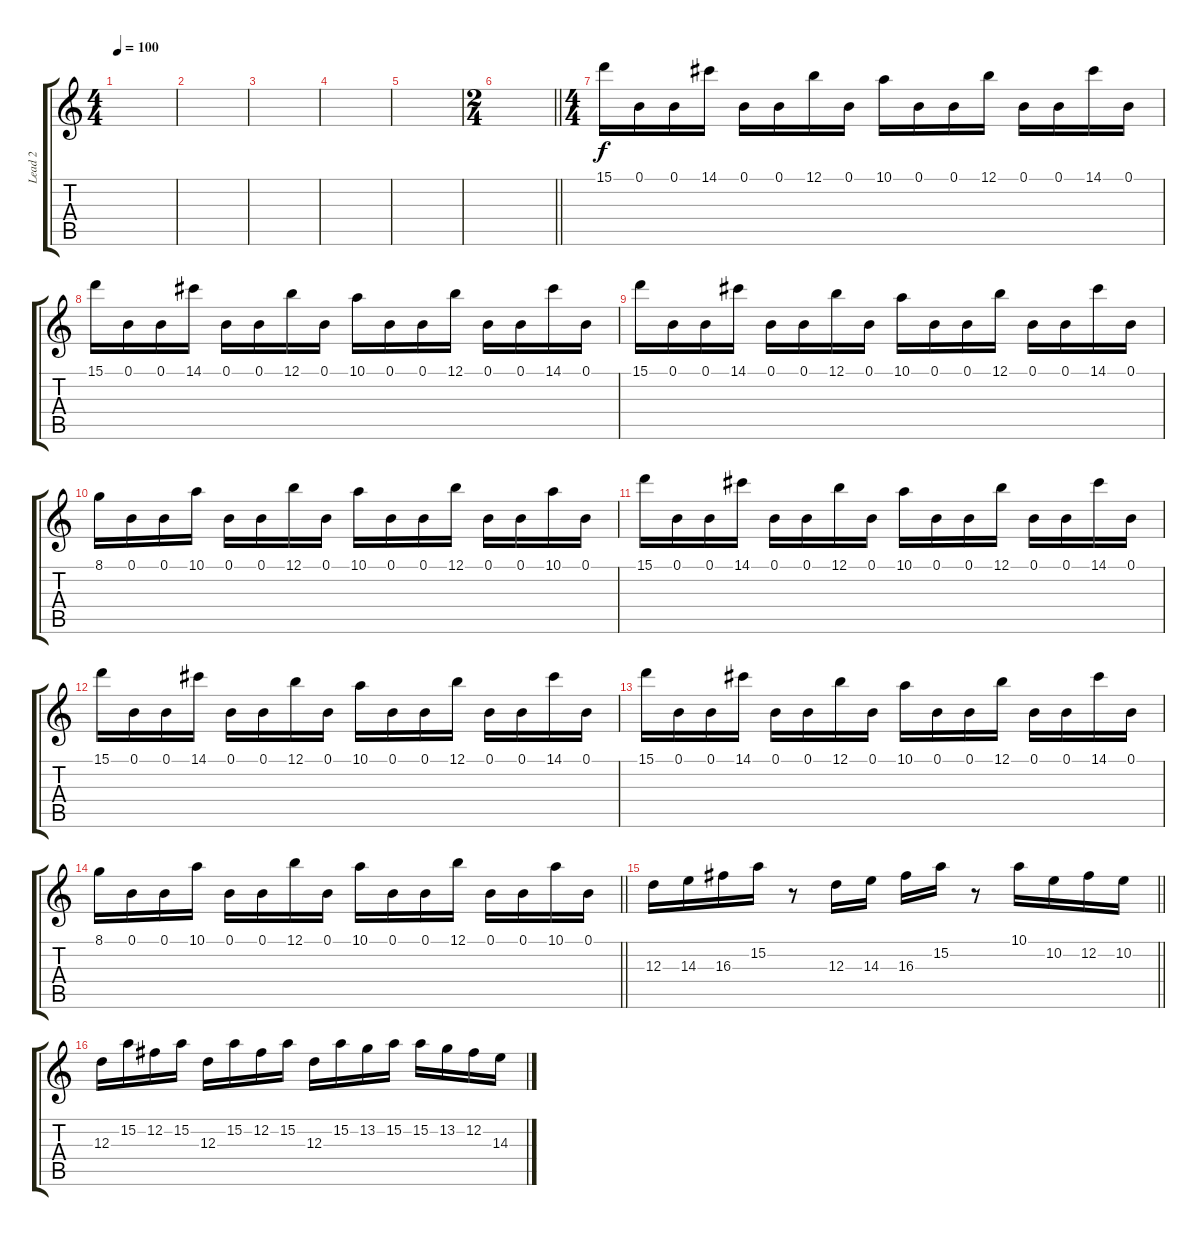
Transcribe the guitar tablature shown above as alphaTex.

\track ("Lead 2" "Lead 2") {instrument overdrivenguitar}
\staff {score tabs}
\tuning (B3 Gb3 D3 A2 E2 B1) {hide}
\ts (4 4)
\tempo 100
\clef g2
\ks c
|
|
|
|
|
\ts (2 4)
\barLineRight lightlight
|
\ts (4 4)
15.1.16 0.1.16 0.1.16 14.1.16 0.1.16 0.1.16 12.1.16 0.1.16 10.1.16 0.1.16 0.1.16 12.1.16 0.1.16 0.1.16 14.1.16 0.1.16 |
15.1.16 0.1.16 0.1.16 14.1.16 0.1.16 0.1.16 12.1.16 0.1.16 10.1.16 0.1.16 0.1.16 12.1.16 0.1.16 0.1.16 14.1.16 0.1.16 |
15.1.16 0.1.16 0.1.16 14.1.16 0.1.16 0.1.16 12.1.16 0.1.16 10.1.16 0.1.16 0.1.16 12.1.16 0.1.16 0.1.16 14.1.16 0.1.16 |
8.1.16 0.1.16 0.1.16 10.1.16 0.1.16 0.1.16 12.1.16 0.1.16 10.1.16 0.1.16 0.1.16 12.1.16 0.1.16 0.1.16 10.1.16 0.1.16 |
15.1.16 0.1.16 0.1.16 14.1.16 0.1.16 0.1.16 12.1.16 0.1.16 10.1.16 0.1.16 0.1.16 12.1.16 0.1.16 0.1.16 14.1.16 0.1.16 |
15.1.16 0.1.16 0.1.16 14.1.16 0.1.16 0.1.16 12.1.16 0.1.16 10.1.16 0.1.16 0.1.16 12.1.16 0.1.16 0.1.16 14.1.16 0.1.16 |
15.1.16 0.1.16 0.1.16 14.1.16 0.1.16 0.1.16 12.1.16 0.1.16 10.1.16 0.1.16 0.1.16 12.1.16 0.1.16 0.1.16 14.1.16 0.1.16 |
\barLineRight lightlight
8.1.16 0.1.16 0.1.16 10.1.16 0.1.16 0.1.16 12.1.16 0.1.16 10.1.16 0.1.16 0.1.16 12.1.16 0.1.16 0.1.16 10.1.16 0.1.16 |
\barLineRight lightlight
12.3.16 14.3.16 16.3.16 15.2.16 r.8 12.3.16 14.3.16 16.3.16 15.2.16 r.8 10.1.16 10.2.16 12.2.16 10.2.16 |
12.3.16 15.2.16 12.2.16 15.2.16 12.3.16 15.2.16 12.2.16 15.2.16 12.3.16 15.2.16 13.2.16 15.2.16 15.2.16 13.2.16 12.2.16 14.3.16
